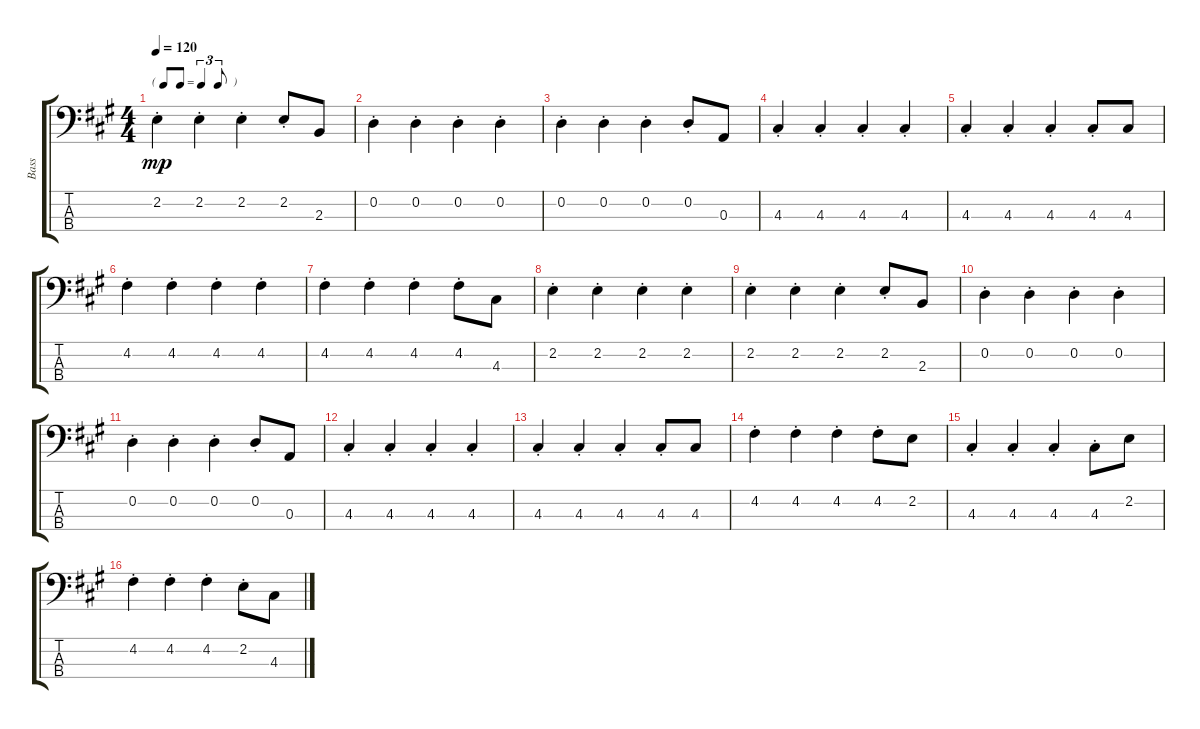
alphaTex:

\track ("Bass" "Bass") {instrument electricbassfinger}
\staff {score tabs}
\tuning (G2 D2 A1 E1) {hide}
\ts (4 4)
\tf triplet8th
\tempo 120
\clef f4
\ks a
2.2{st}.4{dy mp} 2.2{st}.4 2.2{st}.4 2.2{st}.8 2.3.8 |
0.2{st}.4 0.2{st}.4 0.2{st}.4 0.2{st}.4 |
0.2{st}.4 0.2{st}.4 0.2{st}.4 0.2{st}.8 0.3.8 |
4.3{st}.4 4.3{st}.4 4.3{st}.4 4.3{st}.4 |
4.3{st}.4 4.3{st}.4 4.3{st}.4 4.3{st}.8 4.3.8 |
4.2{st}.4 4.2{st}.4 4.2{st}.4 4.2{st}.4 |
4.2{st}.4 4.2{st}.4 4.2{st}.4 4.2{st}.8 4.3.8 |
2.2{st}.4 2.2{st}.4 2.2{st}.4 2.2{st}.4 |
2.2{st}.4 2.2{st}.4 2.2{st}.4 2.2{st}.8 2.3.8 |
0.2{st}.4 0.2{st}.4 0.2{st}.4 0.2{st}.4 |
0.2{st}.4 0.2{st}.4 0.2{st}.4 0.2{st}.8 0.3.8 |
4.3{st}.4 4.3{st}.4 4.3{st}.4 4.3{st}.4 |
4.3{st}.4 4.3{st}.4 4.3{st}.4 4.3{st}.8 4.3.8 |
4.2{st}.4 4.2{st}.4 4.2{st}.4 4.2{st}.8 2.2.8 |
4.3{st}.4 4.3{st}.4 4.3{st}.4 4.3{st}.8 2.2.8 |
4.2{st}.4 4.2{st}.4 4.2{st}.4 2.2{st}.8 4.3.8
